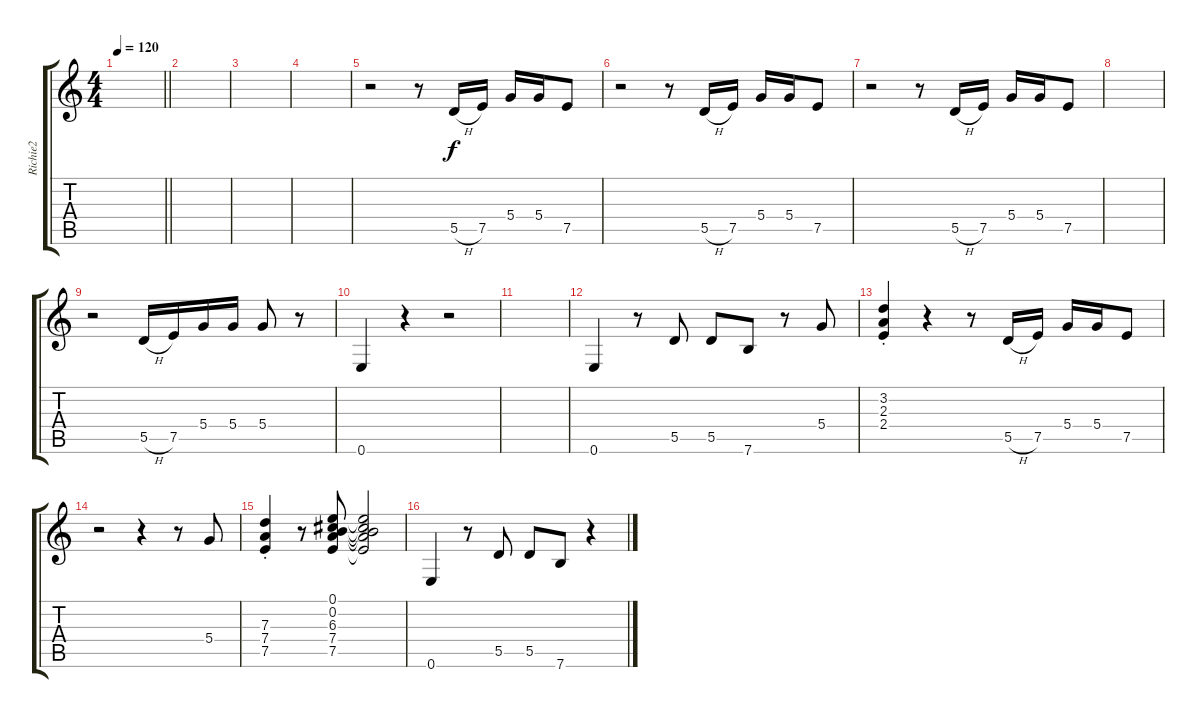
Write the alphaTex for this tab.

\track ("Richie2" "Richie2") {instrument overdrivenguitar}
\staff {score tabs}
\tuning (E4 B3 G3 D3 A2 E2) {hide}
\ts (4 4)
\tempo 120
\clef g2
\barLineRight lightlight
\ks c
|
|
|
|
r.2 r.8 5.5{h}.16 7.5.16 5.4.16 5.4.16 7.5.8 |
r.2 r.8 5.5{h}.16 7.5.16 5.4.16 5.4.16 7.5.8 |
r.2 r.8 5.5{h}.16 7.5.16 5.4.16 5.4.16 7.5.8 |
|
r.2 5.5{h}.16 7.5.16 5.4.16 5.4.16 5.4.8 r.8 |
0.6.4 r.4 r.2 |
|
0.6.4 r.8 5.5.8 5.5.8 7.6.8 r.8 5.4.8 |
(3.2{st} 2.3{st} 2.4{st}).4 r.4 r.8 5.5{h}.16 7.5.16 5.4.16 5.4.16 7.5.8 |
r.2 r.4 r.8 5.4.8 |
(7.3{st} 7.4{st} 7.5{st}).4 r.8 (0.1 0.2 6.3 7.4 7.5).8 (0.1{t} 0.2{t} 6.3{t} 7.4{t} 7.5{t}).2 |
0.6.4 r.8 5.5.8 5.5.8 7.6.8 r.4
